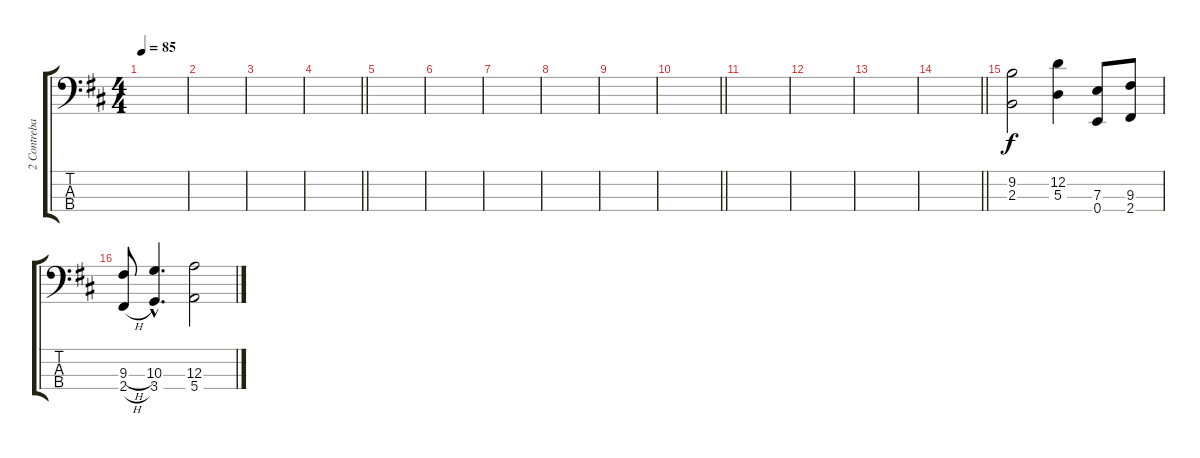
\track ("2 Contrebasses " "2 Contreba") {instrument acousticbass}
\staff {score tabs}
\tuning (G2 D2 A1 E1) {hide}
\ts (4 4)
\tempo 85
\clef f4
\ks bminor
|
|
|
\barLineRight lightlight
|
|
|
|
|
|
\barLineRight lightlight
|
|
|
|
\barLineRight lightlight
|
(9.2 2.3).2 (12.2 5.3).4 (7.3 0.4).8 (9.3 2.4).8 |
(9.3{h} 2.4{h}).8 (10.3{hac} 3.4{hac}).4{d} (12.3 5.4).2
